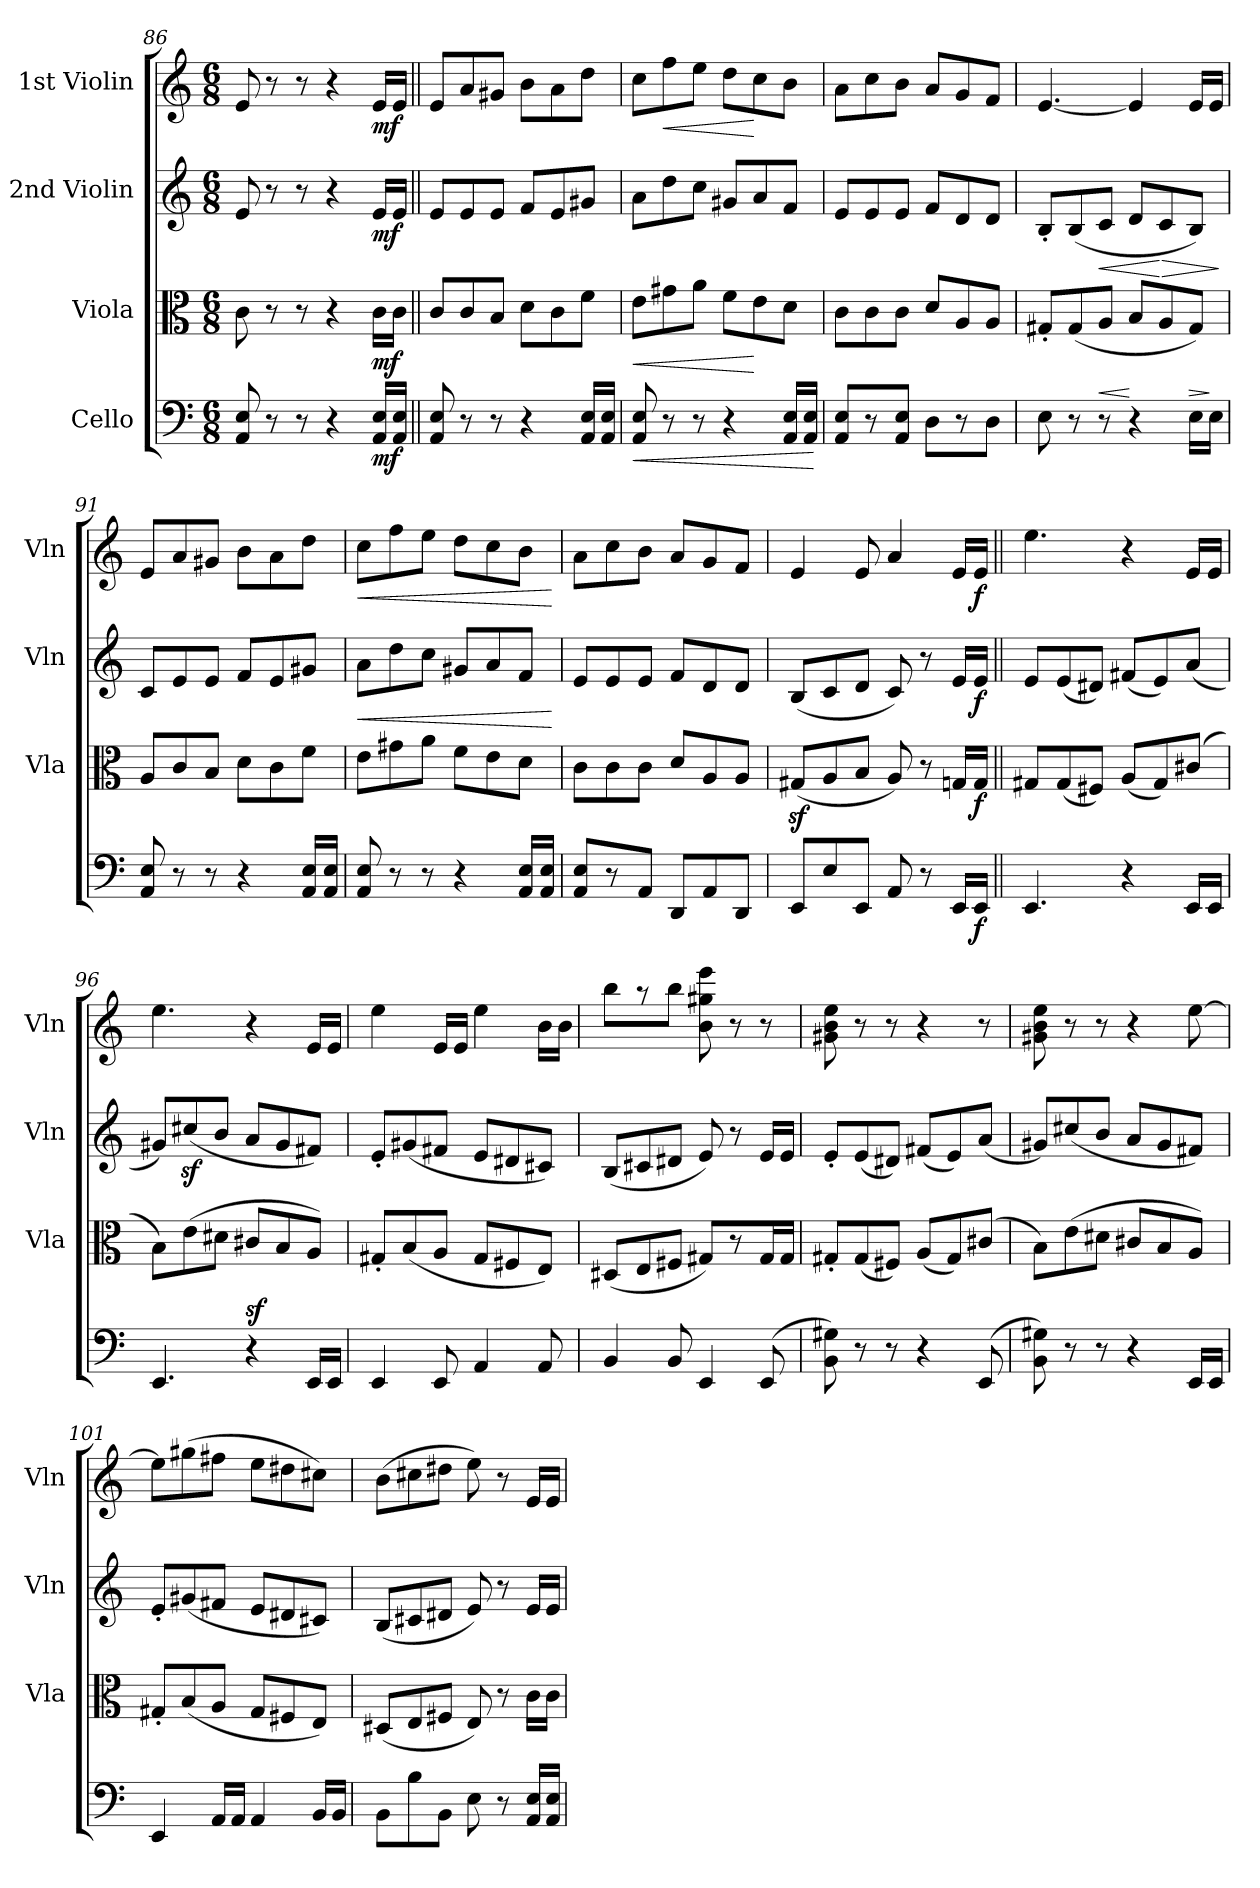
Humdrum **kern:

**kern	**dynam	**kern	**dynam	**kern	**dynam	**kern	**dynam
*part4	*part4	*part3	*part3	*part2	*part2	*part1	*part1
*staff4	*staff4	*staff3	*staff3	*staff2	*staff2	*staff1	*staff1
*I"Cello	*	*I"Viola	*	*I"2nd Violin	*	*I"1st Violin	*
*	*	*I'Vla	*	*I'Vln	*	*I'Vln	*
*clefF4	*	*clefC3	*	*clefG2	*	*clefG2	*
*k[]	*	*k[]	*	*k[]	*	*k[]	*
*C:	*	*C:	*	*C:	*	*C:	*
*M6/8	*	*M6/8	*	*M6/8	*	*M6/8	*
=86	=86	=86	=86	=86	=86	=86	=86
8AA/ 8E/	.	8c\	.	8e/	.	8e/	.
8r	.	8r	.	8r	.	8r	.
8r	.	8r	.	8r	.	8r	.
4r	.	4r	.	4r	.	4r	.
!	!LO:DY:b	!	!LO:DY:b	!	!LO:DY:b	!	!LO:DY:b
16AA/ 16E/LL	mf	16c\LL	mf	16e/LL	mf	16e/LL	mf
16AA/ 16E/JJ	.	16c\JJ	.	16e/JJ	.	16e/JJ	.
=87||	=87||	=87||	=87||	=87||	=87||	=87||	=87||
8AA/ 8E/	.	8c/L	.	8e/L	.	8e/L	.
8r	.	8c/	.	8e/	.	8a/	.
8r	.	8B/J	.	8e/J	.	8g#X/J	.
4r	.	8d\L	.	8f/L	.	8b\L	.
.	.	8c\	.	8e/	.	8a\	.
16AA/ 16E/LL	.	8f\J	.	8g#X/J	.	8dd\J	.
16AA/ 16E/JJ	.	.	.	.	.	.	.
!!LO:LB:g=z
=88	=88	=88	=88	=88	=88	=88	=88
!	!LO:HP:b	!	!LO:HP:b	!	!	!	!
8AA/ 8E/	<	8e\L	<	8a\L	.	8cc\L	.
!	!	!	!	!	!	!	!LO:HP:b
8r	.	8g#X\	.	8dd\	.	8ff\	<
8r	.	8a\J	.	8cc\J	.	8ee\J	.
4r	.	8f\L	.	8g#X/L	.	8dd\L	.
.	.	8e\	[	8a/	.	8cc\	[
16AA/ 16E/LL	.	8d\J	.	8f/J	.	8b\J	.
16AA/ 16E/JJ	.	.	.	.	.	.	.
.	[	.	.	.	.	.	.
=89	=89	=89	=89	=89	=89	=89	=89
8AA/ 8E/L	.	8c\L	.	8e/L	.	8a\L	.
8r	.	8c\	.	8e/	.	8cc\	.
8AA/ 8E/J	.	8c\J	.	8e/J	.	8b\J	.
8D\L	.	8d/L	.	8f/L	.	8a/L	.
8r	.	8A/	.	8d/	.	8g/	.
8D\J	.	8A/J	.	8d/J	.	8f/J	.
=90	=90	=90	=90	=90	=90	=90	=90
8E\	.	8G#X'/L	.	8B'/L	.	[4.e/	.
8r	.	(8G#/	.	(8B/	.	.	.
!	!LO:HP:a	!	!LO:HP:a	!	!	!	!
8r	<	8A/J	<	8c/J	.	.	.
4r	[	8B/L	.	8d/L	.	4e/]	.
!	!	!	!LO:HP:n=1:a	!	!	!	!
.	.	8A/	[ >	8c/	.	.	.
!	!LO:HP:a	!	!	!	!	!	!
16E\LL	>	8G#/J)	.	8B/J)	.	16e/LL	.
16E\JJ	]	.	.	.	.	16e/JJ	.
.	.	.	]	.	.	.	.
=91	=91	=91	=91	=91	=91	=91	=91
8AA/ 8E/	.	8A/L	.	8c/L	.	8e/L	.
8r	.	8c/	.	8e/	.	8a/	.
8r	.	8B/J	.	8e/J	.	8g#X/J	.
4r	.	8d\L	.	8f/L	.	8b\L	.
.	.	8c\	.	8e/	.	8a\	.
16AA/ 16E/LL	.	8f\J	.	8g#X/J	.	8dd\J	.
16AA/ 16E/JJ	.	.	.	.	.	.	.
=92	=92	=92	=92	=92	=92	=92	=92
!	!	!	!LO:HP:a	!	!	!	!LO:HP:b
8AA/ 8E/	.	8e\L	<	8a\L	.	8cc\L	<
8r	.	8g#X\	.	8dd\	.	8ff\	.
8r	.	8a\J	.	8cc\J	.	8ee\J	.
4r	.	8f\L	.	8g#X/L	.	8dd\L	.
.	.	8e\	.	8a/	.	8cc\	.
16AA/ 16E/LL	.	8d\J	.	8f/J	.	8b\J	.
16AA/ 16E/JJ	.	.	.	.	.	.	.
.	.	.	[	.	.	.	[
=93	=93	=93	=93	=93	=93	=93	=93
8AA/ 8E/L	.	8c\L	.	8e/L	.	8a\L	.
8r	.	8c\	.	8e/	.	8cc\	.
8AA/J	.	8c\J	.	8e/J	.	8b\J	.
8DD/L	.	8d/L	.	8f/L	.	8a/L	.
8AA/	.	8A/	.	8d/	.	8g/	.
8DD/J	.	8A/J	.	8d/J	.	8f/J	.
=94	=94	=94	=94	=94	=94	=94	=94
8EE/L	.	(8G#Xz</L	.	(8B/L	.	4e/	.
8E/	.	8A/	.	8c/	.	.	.
8EE/J	.	8B/J	.	8d/J	.	8e/	.
8AA/	.	8A/)	.	8c/)	.	4a/	.
8r	.	8r	.	8r	.	.	.
16EE/LL	.	16Gn/LL	.	16e/LL	.	16e/LL	.
!	!LO:DY:b	!	!LO:DY:b	!	!LO:DY:b	!	!LO:DY:b
16EE/JJ	f	16G/JJ	f	16e/JJ	f	16e/JJ	f
=95||	=95||	=95||	=95||	=95||	=95||	=95||	=95||
4.EE/	.	8G#X/L	.	8e/L	.	4.ee\	.
.	.	(8G#/	.	(8e/	.	.	.
.	.	8F#X/J)	.	8d#X/J)	.	.	.
4r	.	(8A/L	.	(8f#X/L	.	4r	.
.	.	8G#/)	.	8e/)	.	.	.
16EE/LL	.	(8c#X/J	.	(8a/J	.	16e/LL	.
16EE/JJ	.	.	.	.	.	16e/JJ	.
=96	=96	=96	=96	=96	=96	=96	=96
4.EE/	.	8B\L)	.	8g#X/L)	.	4.ee\	.
.	.	(8e\	.	(8cc#Xz</	.	.	.
.	.	8d#X\J	.	8b/J	.	.	.
!	!LO:DY:a	!	!	!	!	!	!
4r	sf	8c#X/L	.	8a/L	.	4r	.
.	.	8B/	.	8g#/	.	.	.
16EE/LL	.	8A/J)	.	8f#X/J)	.	16e/LL	.
16EE/JJ	.	.	.	.	.	16e/JJ	.
!!LO:LB:g=z
=97	=97	=97	=97	=97	=97	=97	=97
4EE/	.	8G#X'/L	.	8e'/L	.	4ee\	.
.	.	(8B/	.	(8g#X/	.	.	.
8EE/	.	8A/J	.	8f#X/J	.	16e/LL	.
.	.	.	.	.	.	16e/JJ	.
4AA/	.	8G#/L	.	8e/L	.	4ee\	.
.	.	8F#X/	.	8d#X/	.	.	.
8AA/	.	8E/J)	.	8c#X/J)	.	16b\LL	.
.	.	.	.	.	.	16b\JJ	.
=98	=98	=98	=98	=98	=98	=98	=98
4BB/	.	(8D#X/L	.	(8B/L	.	8bb\L	.
.	.	8E/	.	8c#X/	.	8r	.
8BB/	.	8F#X/J	.	8d#X/J	.	8bb\J	.
4EE/	.	8G#X/L)	.	8e/)	.	8b\ 8gg#X\ 8eee\	.
.	.	8r	.	8r	.	8r	.
(8EE/	.	16G#/L	.	16e/LL	.	8r	.
.	.	16G#/JJ	.	16e/JJ	.	.	.
=99	=99	=99	=99	=99	=99	=99	=99
8BB\ 8G#X\)	.	8G#X'/L	.	8e'/L	.	8g#X\ 8b\ 8ee\	.
8r	.	(8G#/	.	(8e/	.	8r	.
8r	.	8F#X/J)	.	8d#X/J)	.	8r	.
4r	.	(8A/L	.	(8f#X/L	.	4r	.
.	.	8G#/)	.	8e/)	.	.	.
(8EE/	.	(8c#X/J	.	(8a/J	.	8r	.
=100	=100	=100	=100	=100	=100	=100	=100
8BB\ 8G#X\)	.	8B\L)	.	8g#X/L)	.	8g#X\ 8b\ 8ee\	.
8r	.	(8e\	.	(8cc#X/	.	8r	.
8r	.	8d#X\J	.	8b/J	.	8r	.
4r	.	8c#X/L	.	8a/L	.	4r	.
.	.	8B/	.	8g#/	.	.	.
16EE/LL	.	8A/J)	.	8f#X/J)	.	[8ee\	.
16EE/JJ	.	.	.	.	.	.	.
=101	=101	=101	=101	=101	=101	=101	=101
4EE/	.	8G#X'/L	.	8e'/L	.	8ee\L]	.
.	.	(8B/	.	(8g#X/	.	(8gg#X\	.
16AA/LL	.	8A/J	.	8f#X/J	.	8ff#X\J	.
16AA/JJ	.	.	.	.	.	.	.
4AA/	.	8G#/L	.	8e/L	.	8ee\L	.
.	.	8F#X/	.	8d#X/	.	8dd#X\	.
16BB/LL	.	8E/J)	.	8c#X/J)	.	8cc#X\J)	.
16BB/JJ	.	.	.	.	.	.	.
=102	=102	=102	=102	=102	=102	=102	=102
8BB\L	.	(8D#X/L	.	(8B/L	.	(8b\L	.
8B\	.	8E/	.	8c#X/	.	8cc#X\	.
8BB\J	.	8F#X/J	.	8d#X/J	.	8dd#X\J	.
8E\	.	8E/)	.	8e/)	.	8ee\)	.
8r	.	8r	.	8r	.	8r	.
16AA/ 16E/LL	.	16c\LL	.	16e/LL	.	16e/LL	.
16AA/ 16E/JJ	.	16c\JJ	.	16e/JJ	.	16e/JJ	.
=	=	=	=	=	=	=	=
*-	*-	*-	*-	*-	*-	*-	*-
